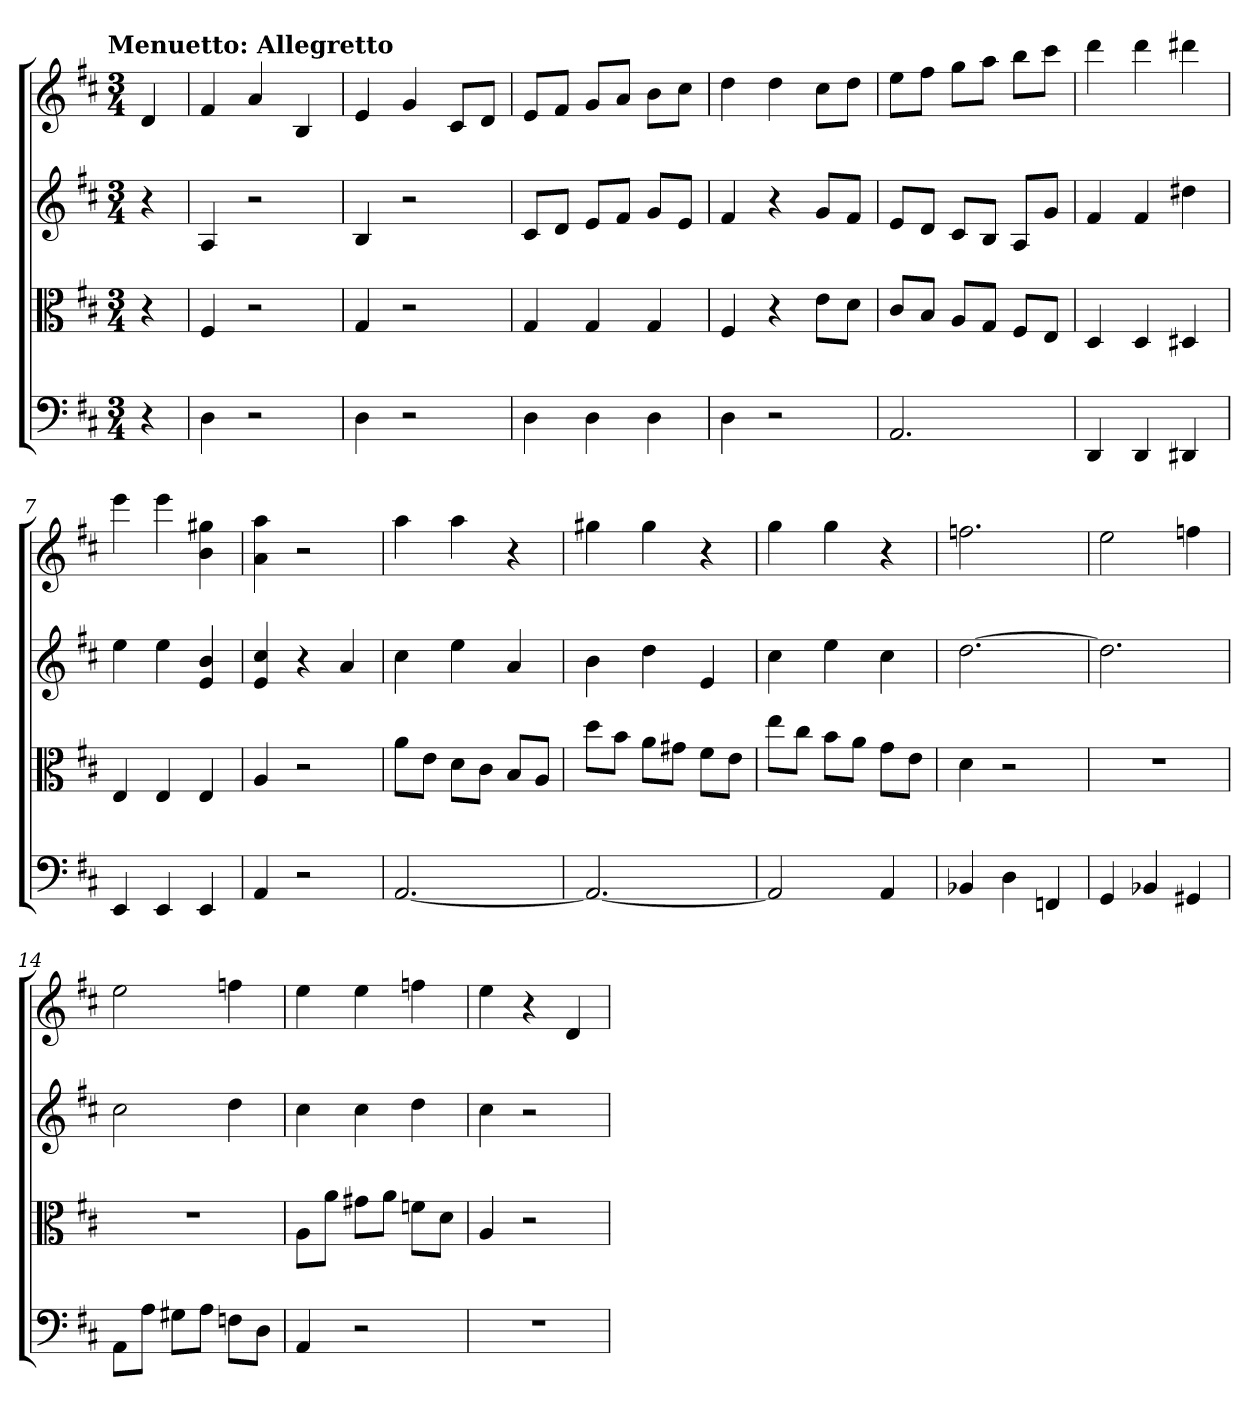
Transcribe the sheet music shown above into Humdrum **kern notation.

**kern	**kern	**kern	**kern
*part4	*part3	*part2	*part1
*staff4	*staff3	*staff2	*staff1
*clefF4	*clefC3	*	*
*k[f#c#]	*k[f#c#]	*k[f#c#]	*k[f#c#]
*D:	*D:	*D:	*D:
!!LO:TX:omd:t=Menuetto&colon; Allegretto
*M3/4	*M3/4	*M3/4	*M3/4
*MM108	*MM108	*MM108	*MM108
=	=	=	=
4r	4r	4r	4d
=1	=1	=1	=1
4D	4F#	4A	4f#
2r	2r	2r	4a
.	.	.	4B
=2	=2	=2	=2
4D	4G	4B	4e
2r	2r	2r	4g
.	.	.	8c#L
.	.	.	8dJ
=3	=3	=3	=3
4D	4G	8c#L	8eL
.	.	8dJ	8f#J
4D	4G	8eL	8gL
.	.	8f#J	8aJ
4D	4G	8gL	8bL
.	.	8eJ	8cc#J
=4	=4	=4	=4
4D	4F#	4f#	4dd
2r	4r	4r	4dd
.	8e\L	8gL	8cc#L
.	8d\J	8f#J	8ddJ
=5	=5	=5	=5
2.AA	8c#/L	8eL	8eeL
.	8B/J	8dJ	8ff#J
.	8A/L	8c#L	8ggL
.	8G/J	8BJ	8aaJ
.	8F#/L	8AL	8bbL
.	8E/J	8gJ	8ccc#J
=6	=6	=6	=6
4DD	4D	4f#	4ddd
4DD	4D	4f#	4ddd
4DD#X	4D#X	4dd#X	4ddd#X
=7	=7	=7	=7
4EE	4E	4ee	4eee
4EE	4E	4ee	4eee
4EE	4E	4e 4b	4b 4gg#X
=8	=8	=8	=8
4AA	4A	4e 4cc#	4a 4aa
2r	2r	4r	2r
.	.	4a	.
=9	=9	=9	=9
[2.AA	8a\L	4cc#	4aa
.	8e\J	.	.
.	8d\L	4ee	4aa
.	8c#\J	.	.
.	8B/L	4a	4r
.	8A/J	.	.
=10	=10	=10	=10
2.AA_	8dd\L	4b	4gg#X
.	8b\J	.	.
.	8a\L	4dd	4gg#
.	8g#X\J	.	.
.	8f#\L	4e	4r
.	8e\J	.	.
=11	=11	=11	=11
2AA]	8ee\L	4cc#	4gg
.	8cc#\J	.	.
.	8b\L	4ee	4gg
.	8a\J	.	.
4AA	8g\L	4cc#	4r
.	8e\J	.	.
=12	=12	=12	=12
4BB-X	4d	[2.dd	2.ffn
4D	2r	.	.
4FFn	.	.	.
=13	=13	=13	=13
4GG	2.r	2.dd]	2ee
4BB-X	.	.	.
4GG#X	.	.	4ffn
=14	=14	=14	=14
8AA\L	2.r	2cc#	2ee
8A\J	.	.	.
8G#X\L	.	.	.
8A\J	.	.	.
8Fn\L	.	4dd	4ffn
8D\J	.	.	.
=15	=15	=15	=15
4AA	8A\L	4cc#	4ee
.	8a\J	.	.
2r	8g#X\L	4cc#	4ee
.	8a\J	.	.
.	8fn\L	4dd	4ffn
.	8d\J	.	.
=16	=16	=16	=16
2.r	4A	4cc#	4ee
.	2r	2r	4r
.	.	.	4d
=	=	=	=
*-	*-	*-	*-
